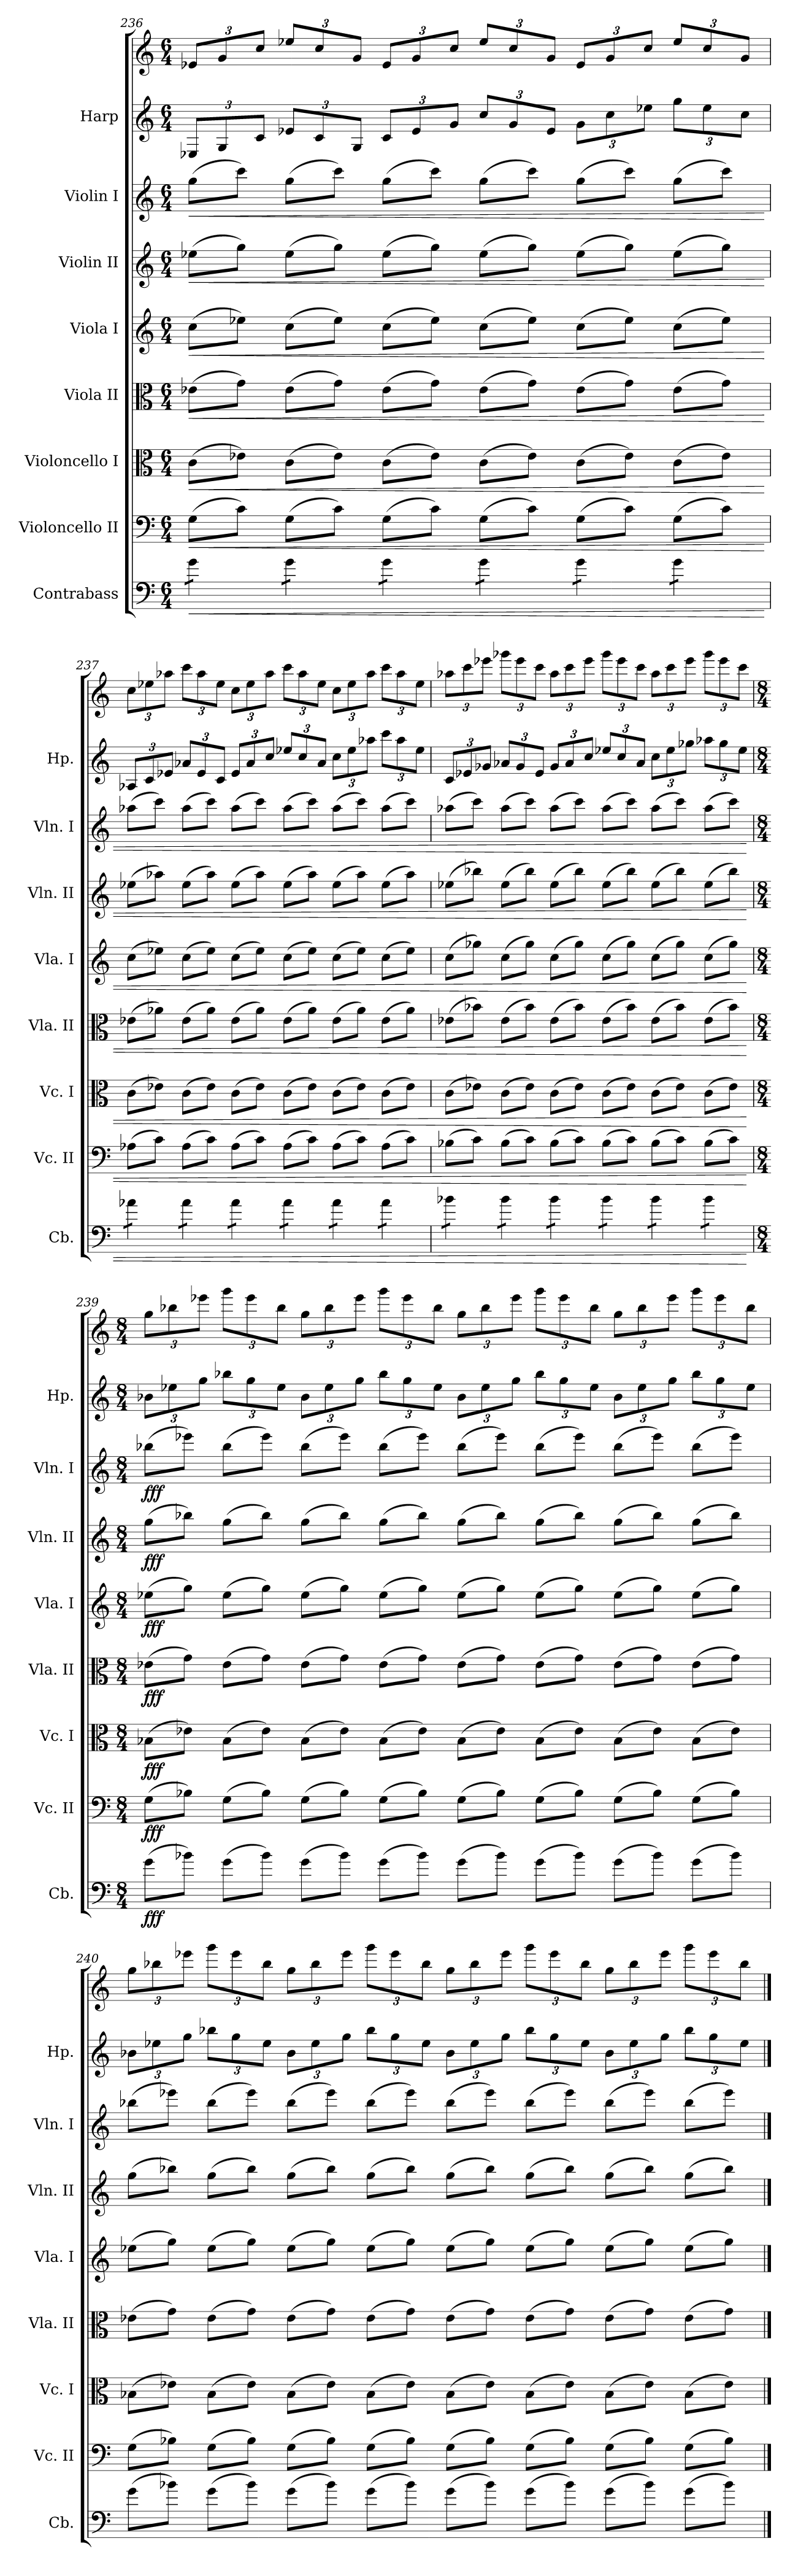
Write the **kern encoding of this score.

**kern	**dynam	**kern	**dynam	**kern	**dynam	**kern	**dynam	**kern	**dynam	**kern	**dynam	**kern	**dynam	**kern	**kern
*part8	*part8	*part7	*part7	*part6	*part6	*part5	*part5	*part4	*part4	*part3	*part3	*part2	*part2	*part1	*part1
*staff9	*staff9	*staff8	*staff8	*staff7	*staff7	*staff6	*staff6	*staff5	*staff5	*staff4	*staff4	*staff3	*staff3	*staff2	*staff1
*I"Contrabass	*	*I"Violoncello II	*	*I"Violoncello I	*	*I"Viola II	*	*I"Viola I	*	*I"Violin II	*	*I"Violin I	*	*I"Harp	*
*I'Cb.	*	*I'Vc. II	*	*I'Vc. I	*	*I'Vla. II	*	*I'Vla. I	*	*I'Vln. II	*	*I'Vln. I	*	*I'Hp.	*
!!LO:LB:g=z
*clefF4	*	*clefF4	*	*clefC3	*	*clefC3	*	*clefG2	*	*clefG2	*	*clefG2	*	*clefG2	*clefG2
*ITrd7c12	*	*	*	*	*	*	*	*	*	*	*	*	*	*	*
*k[]	*	*k[]	*	*k[]	*	*k[]	*	*k[]	*	*k[]	*	*k[]	*	*k[]	*k[]
*M6/4	*	*M6/4	*	*M6/4	*	*M6/4	*	*M6/4	*	*M6/4	*	*M6/4	*	*M6/4	*M6/4
=236	=236	=236	=236	=236	=236	=236	=236	=236	=236	=236	=236	=236	=236	=236	=236
!	!LO:HP:b	!	!LO:HP:b	!	!LO:HP:b	!	!LO:HP:b	!	!LO:HP:b	!	!LO:HP:b	!	!LO:HP:b	!	!
*	*	*	*	*	*	*	*	*	*	*	*	*	*	*Xbrackettup	*Xbrackettup
*tremolo	*	*	*	*	*	*	*	*	*	*	*	*	*	*	*
8G\L	<	(8G\L	<	(8c\L	<	(8e-X\L	<	(8cc\L	<	(8ee-X\L	<	(8gg\L	<	12E-X/L	12e-X/L
.	.	.	.	.	.	.	.	.	.	.	.	.	.	12G/	12g/
8G\J	.	8c\J)	.	8e-X\J)	.	8g\J)	.	8ee-X\J)	.	8gg\J)	.	8ccc\J)	.	.	.
.	.	.	.	.	.	.	.	.	.	.	.	.	.	12c/J	12cc/J
8G\L	.	(8G\L	.	(8c\L	.	(8e-\L	.	(8cc\L	.	(8ee-\L	.	(8gg\L	.	12e-X/L	12ee-X/L
.	.	.	.	.	.	.	.	.	.	.	.	.	.	12c/	12cc/
8G\J	.	8c\J)	.	8e-\J)	.	8g\J)	.	8ee-\J)	.	8gg\J)	.	8ccc\J)	.	.	.
.	.	.	.	.	.	.	.	.	.	.	.	.	.	12G/J	12g/J
8G\L	.	(8G\L	.	(8c\L	.	(8e-\L	.	(8cc\L	.	(8ee-\L	.	(8gg\L	.	12c/L	12e-/L
.	.	.	.	.	.	.	.	.	.	.	.	.	.	12e-/	12g/
8G\J	.	8c\J)	.	8e-\J)	.	8g\J)	.	8ee-\J)	.	8gg\J)	.	8ccc\J)	.	.	.
.	.	.	.	.	.	.	.	.	.	.	.	.	.	12g/J	12cc/J
8G\L	.	(8G\L	.	(8c\L	.	(8e-\L	.	(8cc\L	.	(8ee-\L	.	(8gg\L	.	12cc/L	12ee-/L
.	.	.	.	.	.	.	.	.	.	.	.	.	.	12g/	12cc/
8G\J	.	8c\J)	.	8e-\J)	.	8g\J)	.	8ee-\J)	.	8gg\J)	.	8ccc\J)	.	.	.
.	.	.	.	.	.	.	.	.	.	.	.	.	.	12e-/J	12g/J
8G\L	.	(8G\L	.	(8c\L	.	(8e-\L	.	(8cc\L	.	(8ee-\L	.	(8gg\L	.	12g\L	12e-/L
.	.	.	.	.	.	.	.	.	.	.	.	.	.	12cc\	12g/
8G\J	.	8c\J)	.	8e-\J)	.	8g\J)	.	8ee-\J)	.	8gg\J)	.	8ccc\J)	.	.	.
.	.	.	.	.	.	.	.	.	.	.	.	.	.	12ee-X\J	12cc/J
8G\L	.	(8G\L	.	(8c\L	.	(8e-\L	.	(8cc\L	.	(8ee-\L	.	(8gg\L	.	12gg\L	12ee-/L
.	.	.	.	.	.	.	.	.	.	.	.	.	.	12ee-\	12cc/
8G\J	.	8c\J)	.	8e-\J)	.	8g\J)	.	8ee-\J)	.	8gg\J)	.	8ccc\J)	.	.	.
.	.	.	.	.	.	.	.	.	.	.	.	.	.	12cc\J	12g/J
=237	=237	=237	=237	=237	=237	=237	=237	=237	=237	=237	=237	=237	=237	=237	=237
8A-X\L	.	(8A-X\L	.	(8c\L	.	(8e-X\L	.	(8cc\L	.	(8ee-X\L	.	(8aa-X\L	.	12A-X/L	12cc\L
.	.	.	.	.	.	.	.	.	.	.	.	.	.	12c/	12ee-X\
8A-X\J	.	8c\J)	.	8e-X\J)	.	8a-X\J)	.	8ee-X\J)	.	8aa-X\J)	.	8ccc\J)	.	.	.
.	.	.	.	.	.	.	.	.	.	.	.	.	.	12e-X/J	12aa-X\J
8A-\L	.	(8A-\L	.	(8c\L	.	(8e-\L	.	(8cc\L	.	(8ee-\L	.	(8aa-\L	.	12a-X/L	12ccc\L
.	.	.	.	.	.	.	.	.	.	.	.	.	.	12e-/	12aa-\
8A-\J	.	8c\J)	.	8e-\J)	.	8a-\J)	.	8ee-\J)	.	8aa-\J)	.	8ccc\J)	.	.	.
.	.	.	.	.	.	.	.	.	.	.	.	.	.	12c/J	12ee-\J
8A-\L	.	(8A-\L	.	(8c\L	.	(8e-\L	.	(8cc\L	.	(8ee-\L	.	(8aa-\L	.	12e-/L	12cc\L
.	.	.	.	.	.	.	.	.	.	.	.	.	.	12a-/	12ee-\
8A-\J	.	8c\J)	.	8e-\J)	.	8a-\J)	.	8ee-\J)	.	8aa-\J)	.	8ccc\J)	.	.	.
.	.	.	.	.	.	.	.	.	.	.	.	.	.	12cc/J	12aa-\J
8A-\L	.	(8A-\L	.	(8c\L	.	(8e-\L	.	(8cc\L	.	(8ee-\L	.	(8aa-\L	.	12ee-X/L	12ccc\L
.	.	.	.	.	.	.	.	.	.	.	.	.	.	12cc/	12aa-\
8A-\J	.	8c\J)	.	8e-\J)	.	8a-\J)	.	8ee-\J)	.	8aa-\J)	.	8ccc\J)	.	.	.
.	.	.	.	.	.	.	.	.	.	.	.	.	.	12a-/J	12ee-\J
8A-\L	.	(8A-\L	.	(8c\L	.	(8e-\L	.	(8cc\L	.	(8ee-\L	.	(8aa-\L	.	12cc\L	12cc\L
.	.	.	.	.	.	.	.	.	.	.	.	.	.	12ee-\	12ee-\
8A-\J	.	8c\J)	.	8e-\J)	.	8a-\J)	.	8ee-\J)	.	8aa-\J)	.	8ccc\J)	.	.	.
.	.	.	.	.	.	.	.	.	.	.	.	.	.	12aa-X\J	12aa-\J
8A-\L	.	(8A-\L	.	(8c\L	.	(8e-\L	.	(8cc\L	.	(8ee-\L	.	(8aa-\L	.	12ccc\L	12ccc\L
.	.	.	.	.	.	.	.	.	.	.	.	.	.	12aa-\	12aa-\
8A-\J	.	8c\J)	.	8e-\J)	.	8a-\J)	.	8ee-\J)	.	8aa-\J)	.	8ccc\J)	.	.	.
.	.	.	.	.	.	.	.	.	.	.	.	.	.	12ee-\J	12ee-\J
=238	=238	=238	=238	=238	=238	=238	=238	=238	=238	=238	=238	=238	=238	=238	=238
8B-X\L	.	(8B-X\L	.	(8c\L	.	(8e-X\L	.	(8cc\L	.	(8ee-X\L	.	(8aa-X\L	.	12c/L	12aa-X\L
.	.	.	.	.	.	.	.	.	.	.	.	.	.	12e-X/	12ccc\
8B-X\J	.	8c\J)	.	8e-X\J)	.	8b-X\J)	.	8gg-X\J)	.	8bb-X\J)	.	8ccc\J)	.	.	.
.	.	.	.	.	.	.	.	.	.	.	.	.	.	12g-X/J	12eee-X\J
8B-\L	.	(8B-\L	.	(8c\L	.	(8e-\L	.	(8cc\L	.	(8ee-\L	.	(8aa-\L	.	12a-X/L	12ggg-X\L
.	.	.	.	.	.	.	.	.	.	.	.	.	.	12g-/	12eee-\
8B-\J	.	8c\J)	.	8e-\J)	.	8b-\J)	.	8gg-\J)	.	8bb-\J)	.	8ccc\J)	.	.	.
.	.	.	.	.	.	.	.	.	.	.	.	.	.	12e-/J	12ccc\J
8B-\L	.	(8B-\L	.	(8c\L	.	(8e-\L	.	(8cc\L	.	(8ee-\L	.	(8aa-\L	.	12g-/L	12aa-\L
.	.	.	.	.	.	.	.	.	.	.	.	.	.	12a-/	12ccc\
8B-\J	.	8c\J)	.	8e-\J)	.	8b-\J)	.	8gg-\J)	.	8bb-\J)	.	8ccc\J)	.	.	.
.	.	.	.	.	.	.	.	.	.	.	.	.	.	12cc/J	12eee-\J
8B-\L	.	(8B-\L	.	(8c\L	.	(8e-\L	.	(8cc\L	.	(8ee-\L	.	(8aa-\L	.	12ee-X/L	12ggg-\L
.	.	.	.	.	.	.	.	.	.	.	.	.	.	12cc/	12eee-\
8B-\J	.	8c\J)	.	8e-\J)	.	8b-\J)	.	8gg-\J)	.	8bb-\J)	.	8ccc\J)	.	.	.
.	.	.	.	.	.	.	.	.	.	.	.	.	.	12a-/J	12ccc\J
8B-\L	.	(8B-\L	.	(8c\L	.	(8e-\L	.	(8cc\L	.	(8ee-\L	.	(8aa-\L	.	12cc\L	12aa-\L
.	.	.	.	.	.	.	.	.	.	.	.	.	.	12ee-\	12ccc\
8B-\J	.	8c\J)	.	8e-\J)	.	8b-\J)	.	8gg-\J)	.	8bb-\J)	.	8ccc\J)	.	.	.
.	.	.	.	.	.	.	.	.	.	.	.	.	.	12gg-X\J	12eee-\J
8B-\L	.	(8B-\L	.	(8c\L	.	(8e-\L	.	(8cc\L	.	(8ee-\L	.	(8aa-\L	.	12aa-X\L	12ggg-\L
.	.	.	.	.	.	.	.	.	.	.	.	.	.	12gg-\	12eee-\
8B-\J	.	8c\J)	.	8e-\J)	.	8b-\J)	.	8gg-\J)	.	8bb-\J)	.	8ccc\J)	.	.	.
*Xtremolo	*	*	*	*	*	*	*	*	*	*	*	*	*	*	*
.	.	.	.	.	.	.	.	.	.	.	.	.	.	12ee-\J	12ccc\J
.	[	.	[	.	[	.	[	.	[	.	[	.	[	.	.
!!LO:PB:g=z
=239	=239	=239	=239	=239	=239	=239	=239	=239	=239	=239	=239	=239	=239	=239	=239
*M8/4	*	*M8/4	*	*M8/4	*	*M8/4	*	*M8/4	*	*M8/4	*	*M8/4	*	*M8/4	*M8/4
!	!LO:DY:b	!	!LO:DY:b	!	!LO:DY:b	!	!LO:DY:b	!	!LO:DY:b	!	!LO:DY:b	!	!LO:DY:b	!	!
(8G\L	fff	(8G\L	fff	(8B-X\L	fff	(8e-X\L	fff	(8ee-X\L	fff	(8gg\L	fff	(8bb-X\L	fff	12b-X\L	12gg\L
.	.	.	.	.	.	.	.	.	.	.	.	.	.	12ee-X\	12bb-X\
8B-X\J)	.	8B-X\J)	.	8e-X\J)	.	8g\J)	.	8gg\J)	.	8bb-X\J)	.	8eee-X\J)	.	.	.
.	.	.	.	.	.	.	.	.	.	.	.	.	.	12gg\J	12eee-X\J
(8G\L	.	(8G\L	.	(8B-\L	.	(8e-\L	.	(8ee-\L	.	(8gg\L	.	(8bb-\L	.	12bb-X\L	12ggg\L
.	.	.	.	.	.	.	.	.	.	.	.	.	.	12gg\	12eee-\
8B-\J)	.	8B-\J)	.	8e-\J)	.	8g\J)	.	8gg\J)	.	8bb-\J)	.	8eee-\J)	.	.	.
.	.	.	.	.	.	.	.	.	.	.	.	.	.	12ee-\J	12bb-\J
(8G\L	.	(8G\L	.	(8B-\L	.	(8e-\L	.	(8ee-\L	.	(8gg\L	.	(8bb-\L	.	12b-\L	12gg\L
.	.	.	.	.	.	.	.	.	.	.	.	.	.	12ee-\	12bb-\
8B-\J)	.	8B-\J)	.	8e-\J)	.	8g\J)	.	8gg\J)	.	8bb-\J)	.	8eee-\J)	.	.	.
.	.	.	.	.	.	.	.	.	.	.	.	.	.	12gg\J	12eee-\J
(8G\L	.	(8G\L	.	(8B-\L	.	(8e-\L	.	(8ee-\L	.	(8gg\L	.	(8bb-\L	.	12bb-\L	12ggg\L
.	.	.	.	.	.	.	.	.	.	.	.	.	.	12gg\	12eee-\
8B-\J)	.	8B-\J)	.	8e-\J)	.	8g\J)	.	8gg\J)	.	8bb-\J)	.	8eee-\J)	.	.	.
.	.	.	.	.	.	.	.	.	.	.	.	.	.	12ee-\J	12bb-\J
(8G\L	.	(8G\L	.	(8B-\L	.	(8e-\L	.	(8ee-\L	.	(8gg\L	.	(8bb-\L	.	12b-\L	12gg\L
.	.	.	.	.	.	.	.	.	.	.	.	.	.	12ee-\	12bb-\
8B-\J)	.	8B-\J)	.	8e-\J)	.	8g\J)	.	8gg\J)	.	8bb-\J)	.	8eee-\J)	.	.	.
.	.	.	.	.	.	.	.	.	.	.	.	.	.	12gg\J	12eee-\J
(8G\L	.	(8G\L	.	(8B-\L	.	(8e-\L	.	(8ee-\L	.	(8gg\L	.	(8bb-\L	.	12bb-\L	12ggg\L
.	.	.	.	.	.	.	.	.	.	.	.	.	.	12gg\	12eee-\
8B-\J)	.	8B-\J)	.	8e-\J)	.	8g\J)	.	8gg\J)	.	8bb-\J)	.	8eee-\J)	.	.	.
.	.	.	.	.	.	.	.	.	.	.	.	.	.	12ee-\J	12bb-\J
(8G\L	.	(8G\L	.	(8B-\L	.	(8e-\L	.	(8ee-\L	.	(8gg\L	.	(8bb-\L	.	12b-\L	12gg\L
.	.	.	.	.	.	.	.	.	.	.	.	.	.	12ee-\	12bb-\
8B-\J)	.	8B-\J)	.	8e-\J)	.	8g\J)	.	8gg\J)	.	8bb-\J)	.	8eee-\J)	.	.	.
.	.	.	.	.	.	.	.	.	.	.	.	.	.	12gg\J	12eee-\J
(8G\L	.	(8G\L	.	(8B-\L	.	(8e-\L	.	(8ee-\L	.	(8gg\L	.	(8bb-\L	.	12bb-\L	12ggg\L
.	.	.	.	.	.	.	.	.	.	.	.	.	.	12gg\	12eee-\
8B-\J)	.	8B-\J)	.	8e-\J)	.	8g\J)	.	8gg\J)	.	8bb-\J)	.	8eee-\J)	.	.	.
.	.	.	.	.	.	.	.	.	.	.	.	.	.	12ee-\J	12bb-\J
!!LO:LB:g=z
=240	=240	=240	=240	=240	=240	=240	=240	=240	=240	=240	=240	=240	=240	=240	=240
(8G\L	.	(8G\L	.	(8B-X\L	.	(8e-X\L	.	(8ee-X\L	.	(8gg\L	.	(8bb-X\L	.	12b-X\L	12gg\L
.	.	.	.	.	.	.	.	.	.	.	.	.	.	12ee-X\	12bb-X\
8B-X\J)	.	8B-X\J)	.	8e-X\J)	.	8g\J)	.	8gg\J)	.	8bb-X\J)	.	8eee-X\J)	.	.	.
.	.	.	.	.	.	.	.	.	.	.	.	.	.	12gg\J	12eee-X\J
(8G\L	.	(8G\L	.	(8B-\L	.	(8e-\L	.	(8ee-\L	.	(8gg\L	.	(8bb-\L	.	12bb-X\L	12ggg\L
.	.	.	.	.	.	.	.	.	.	.	.	.	.	12gg\	12eee-\
8B-\J)	.	8B-\J)	.	8e-\J)	.	8g\J)	.	8gg\J)	.	8bb-\J)	.	8eee-\J)	.	.	.
.	.	.	.	.	.	.	.	.	.	.	.	.	.	12ee-\J	12bb-\J
(8G\L	.	(8G\L	.	(8B-\L	.	(8e-\L	.	(8ee-\L	.	(8gg\L	.	(8bb-\L	.	12b-\L	12gg\L
.	.	.	.	.	.	.	.	.	.	.	.	.	.	12ee-\	12bb-\
8B-\J)	.	8B-\J)	.	8e-\J)	.	8g\J)	.	8gg\J)	.	8bb-\J)	.	8eee-\J)	.	.	.
.	.	.	.	.	.	.	.	.	.	.	.	.	.	12gg\J	12eee-\J
(8G\L	.	(8G\L	.	(8B-\L	.	(8e-\L	.	(8ee-\L	.	(8gg\L	.	(8bb-\L	.	12bb-\L	12ggg\L
.	.	.	.	.	.	.	.	.	.	.	.	.	.	12gg\	12eee-\
8B-\J)	.	8B-\J)	.	8e-\J)	.	8g\J)	.	8gg\J)	.	8bb-\J)	.	8eee-\J)	.	.	.
.	.	.	.	.	.	.	.	.	.	.	.	.	.	12ee-\J	12bb-\J
(8G\L	.	(8G\L	.	(8B-\L	.	(8e-\L	.	(8ee-\L	.	(8gg\L	.	(8bb-\L	.	12b-\L	12gg\L
.	.	.	.	.	.	.	.	.	.	.	.	.	.	12ee-\	12bb-\
8B-\J)	.	8B-\J)	.	8e-\J)	.	8g\J)	.	8gg\J)	.	8bb-\J)	.	8eee-\J)	.	.	.
.	.	.	.	.	.	.	.	.	.	.	.	.	.	12gg\J	12eee-\J
(8G\L	.	(8G\L	.	(8B-\L	.	(8e-\L	.	(8ee-\L	.	(8gg\L	.	(8bb-\L	.	12bb-\L	12ggg\L
.	.	.	.	.	.	.	.	.	.	.	.	.	.	12gg\	12eee-\
8B-\J)	.	8B-\J)	.	8e-\J)	.	8g\J)	.	8gg\J)	.	8bb-\J)	.	8eee-\J)	.	.	.
.	.	.	.	.	.	.	.	.	.	.	.	.	.	12ee-\J	12bb-\J
(8G\L	.	(8G\L	.	(8B-\L	.	(8e-\L	.	(8ee-\L	.	(8gg\L	.	(8bb-\L	.	12b-\L	12gg\L
.	.	.	.	.	.	.	.	.	.	.	.	.	.	12ee-\	12bb-\
8B-\J)	.	8B-\J)	.	8e-\J)	.	8g\J)	.	8gg\J)	.	8bb-\J)	.	8eee-\J)	.	.	.
.	.	.	.	.	.	.	.	.	.	.	.	.	.	12gg\J	12eee-\J
(8G\L	.	(8G\L	.	(8B-\L	.	(8e-\L	.	(8ee-\L	.	(8gg\L	.	(8bb-\L	.	12bb-\L	12ggg\L
.	.	.	.	.	.	.	.	.	.	.	.	.	.	12gg\	12eee-\
8B-\J)	.	8B-\J)	.	8e-\J)	.	8g\J)	.	8gg\J)	.	8bb-\J)	.	8eee-\J)	.	.	.
.	.	.	.	.	.	.	.	.	.	.	.	.	.	12ee-\J	12bb-\J
==	==	==	==	==	==	==	==	==	==	==	==	==	==	==	==
*-	*-	*-	*-	*-	*-	*-	*-	*-	*-	*-	*-	*-	*-	*-	*-
